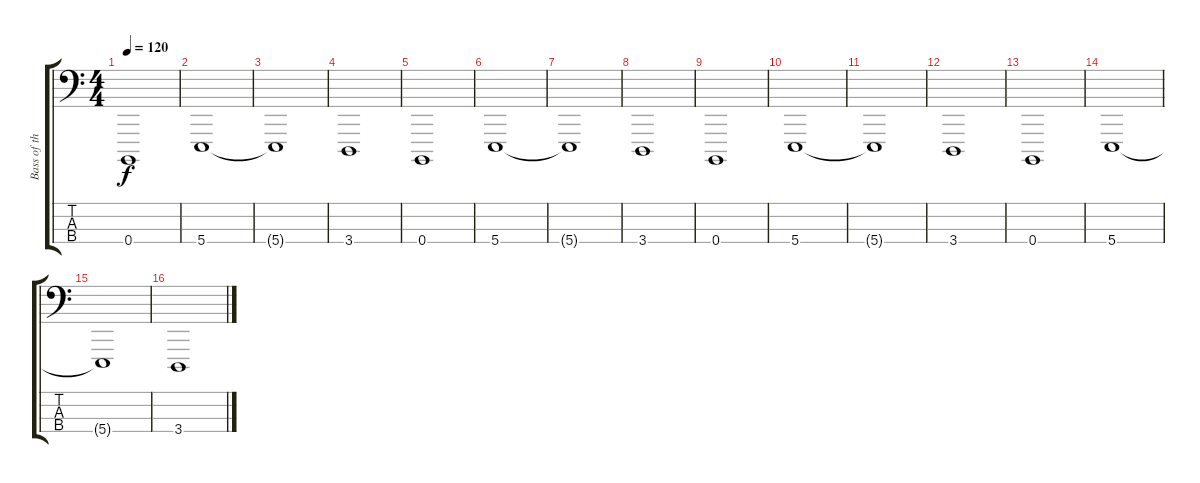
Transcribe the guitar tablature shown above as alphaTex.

\track ("Bass of the Orchestra" "Bass of th") {instrument stringensemble1}
\staff {score tabs}
\tuning (D2 A1 E1 B0) {hide}
\ts (4 4)
\tempo 120
\clef f4
\ks c
0.4.1{dy f} |
5.4.1 |
5.4{t}.1 |
3.4.1 |
0.4.1 |
5.4.1 |
5.4{t}.1 |
3.4.1 |
0.4.1 |
5.4.1 |
5.4{t}.1 |
3.4.1 |
0.4.1 |
5.4.1 |
5.4{t}.1 |
3.4.1
